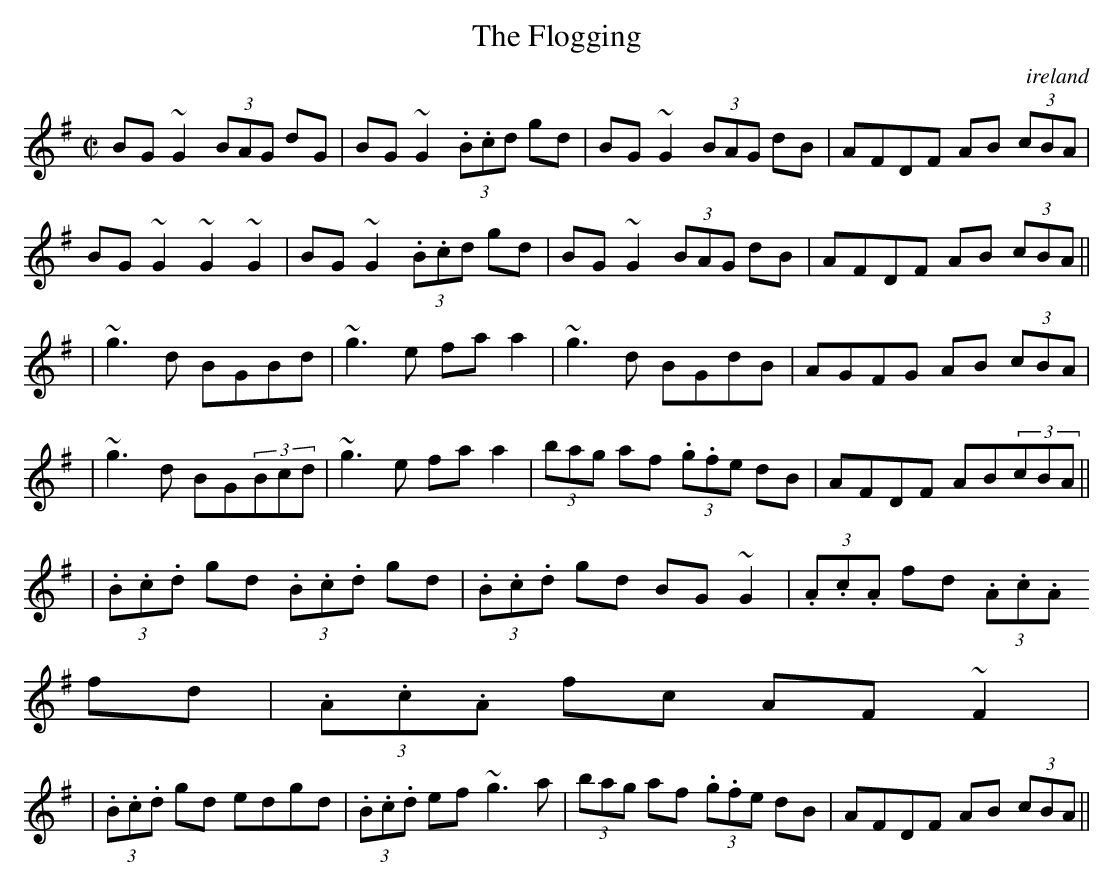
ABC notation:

X:1
T:Flogging, The
O:ireland
M:C|
K:G
BG~G2 (3BAG dG|BG~G2 (3.B.cd gd|BG~G2 (3BAG dB|AFDF AB (3cBA|
BG~G2 ~G2~G2|BG~G2 (3.B.cd gd|BG~G2 (3BAG dB|AFDF AB (3cBA||
|~g3d BGBd|~g3e faa2|~g3d BGdB|AGFG AB (3cBA|
|~g3d BG(3Bcd|~g3e faa2|(3bag af (3.g.fe dB|AFDF AB(3cBA||
|(3.B.c.d gd (3.B.c.d gd|(3.B.c.d gd BG~G2|(3.A.c.A fd (3.A.c.A
fd|(3.A.c.A fc AF~F2 |
|(3.B.c.d gd edgd|(3.B.c.d ef ~g3 a|(3bag af (3.g.fe dB|AFDF AB (3cBA||
